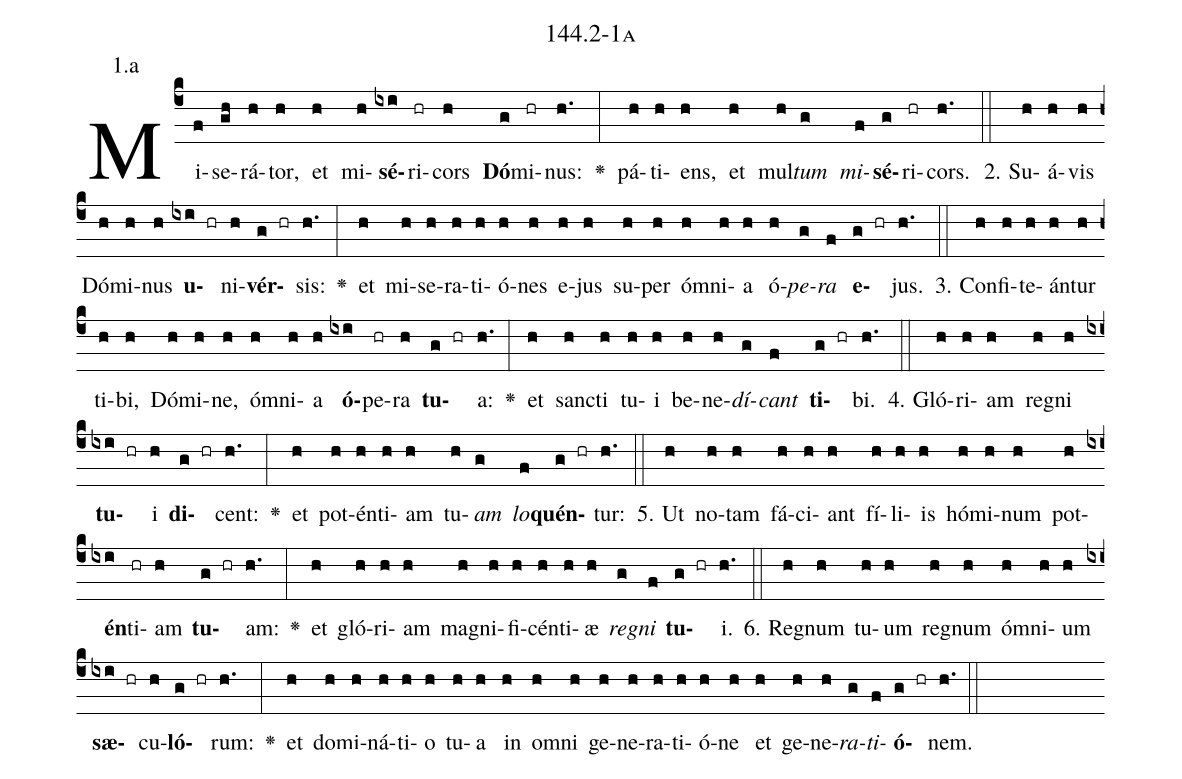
name: 144.2-1a;
annotation: 1.a;
%%
(c4)Mi(f)se(gh)rá(h)tor,(h) et(h) mi(h)<b>sé</b>(ixi)ri(hr)cors(h) <b>Dó</b>(g)mi(hr)nus:(h.) <v>\greheightstar</v>(:) pá(h)ti(h)ens,(h) et(h) mul(h)<i>tum</i>(g) <i>mi</i>(f)<b>sé</b>(g)ri(hr)cors.(h.) (::)
2. Su(h)á(h)vis(h) Dó(h)mi(h)nus(h) <b>u</b>(ixi hr)ni(h)<b>vér</b>(g hr)sis:(h.) <v>\greheightstar</v>(:) et(h) mi(h)se(h)ra(h)ti(h)ó(h)nes(h) e(h)jus(h) su(h)per(h) óm(h)ni(h)a(h) ó(h)<i>pe</i>(g)<i>ra</i>(f) <b>e</b>(g hr)jus.(h.) (::)
3. Con(h)fi(h)te(h)án(h)tur(h) ti(h)bi,(h) Dó(h)mi(h)ne,(h) óm(h)ni(h)a(h) <b>ó</b>(ixi)pe(hr)ra(h) <b>tu</b>(g hr)a:(h.) <v>\greheightstar</v>(:) et(h) sanc(h)ti(h) tu(h)i(h) be(h)ne(h)<i>dí</i>(g)<i>cant</i>(f) <b>ti</b>(g hr)bi.(h.) (::)
4. Gló(h)ri(h)am(h) re(h)gni(h) <b>tu</b>(ixi hr)i(h) <b>di</b>(g hr)cent:(h.) <v>\greheightstar</v>(:) et(h) pot(h)én(h)ti(h)am(h) tu(h)<i>am</i>(g) <i>lo</i>(f)<b>quén</b>(g hr)tur:(h.) (::)
5. Ut(h) no(h)tam(h) fá(h)ci(h)ant(h) fí(h)li(h)is(h) hó(h)mi(h)num(h) pot(h)<b>én</b>(ixi)ti(hr)am(h) <b>tu</b>(g hr)am:(h.) <v>\greheightstar</v>(:) et(h) gló(h)ri(h)am(h) ma(h)gni(h)fi(h)cén(h)ti(h)æ(h) <i>re</i>(g)<i>gni</i>(f) <b>tu</b>(g hr)i.(h.) (::)
6. Re(h)gnum(h) tu(h)um(h) re(h)gnum(h) óm(h)ni(h)um(h) <b>sæ</b>(ixi hr)cu(h)<b>ló</b>(g hr)rum:(h.) <v>\greheightstar</v>(:) et(h) do(h)mi(h)ná(h)ti(h)o(h) tu(h)a(h) in(h) om(h)ni(h) ge(h)ne(h)ra(h)ti(h)ó(h)ne(h) et(h) ge(h)ne(h)<i>ra</i>(g)<i>ti</i>(f)<b>ó</b>(g hr)nem.(h.) (::)
